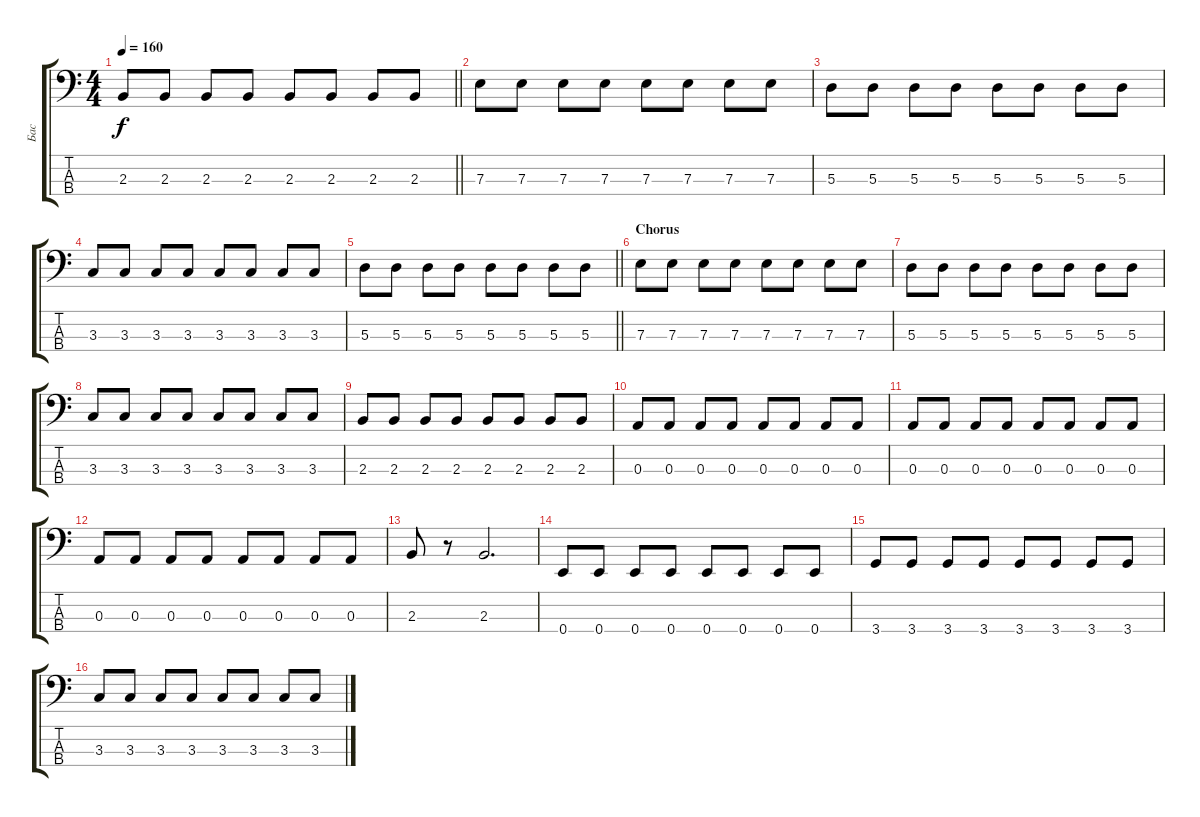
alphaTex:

\track ("Бас" "Бас") {instrument electricbassfinger}
\staff {score tabs}
\tuning (G2 D2 A1 E1) {hide}
\ts (4 4)
\tempo 160
\clef f4
\barLineRight lightlight
\ks c
2.3.8{dy f} 2.3.8 2.3.8 2.3.8 2.3.8 2.3.8 2.3.8 2.3.8 |
7.3.8 7.3.8 7.3.8 7.3.8 7.3.8 7.3.8 7.3.8 7.3.8 |
5.3.8 5.3.8 5.3.8 5.3.8 5.3.8 5.3.8 5.3.8 5.3.8 |
3.3.8 3.3.8 3.3.8 3.3.8 3.3.8 3.3.8 3.3.8 3.3.8 |
\barLineRight lightlight
5.3.8 5.3.8 5.3.8 5.3.8 5.3.8 5.3.8 5.3.8 5.3.8 |
\section ("" "Chorus")
7.3.8 7.3.8 7.3.8 7.3.8 7.3.8 7.3.8 7.3.8 7.3.8 |
5.3.8 5.3.8 5.3.8 5.3.8 5.3.8 5.3.8 5.3.8 5.3.8 |
3.3.8 3.3.8 3.3.8 3.3.8 3.3.8 3.3.8 3.3.8 3.3.8 |
2.3.8 2.3.8 2.3.8 2.3.8 2.3.8 2.3.8 2.3.8 2.3.8 |
0.3.8 0.3.8 0.3.8 0.3.8 0.3.8 0.3.8 0.3.8 0.3.8 |
0.3.8 0.3.8 0.3.8 0.3.8 0.3.8 0.3.8 0.3.8 0.3.8 |
0.3.8 0.3.8 0.3.8 0.3.8 0.3.8 0.3.8 0.3.8 0.3.8 |
2.3.8 r.8 2.3.2{d} |
0.4.8 0.4.8 0.4.8 0.4.8 0.4.8 0.4.8 0.4.8 0.4.8 |
3.4.8 3.4.8 3.4.8 3.4.8 3.4.8 3.4.8 3.4.8 3.4.8 |
3.3.8 3.3.8 3.3.8 3.3.8 3.3.8 3.3.8 3.3.8 3.3.8
